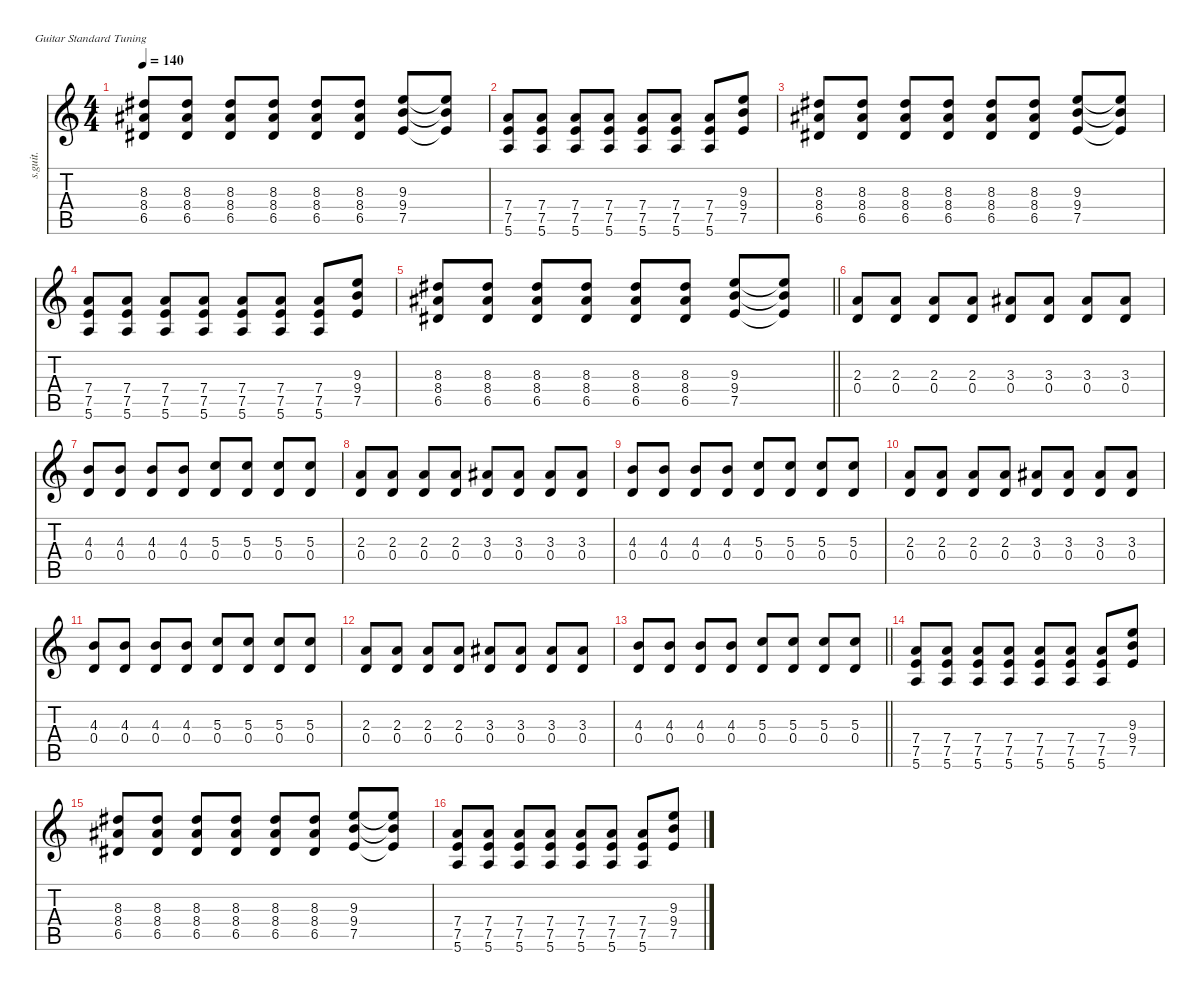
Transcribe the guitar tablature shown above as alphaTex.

\defaultSystemsLayout 4
\hideDynamics
\bracketExtendMode nobrackets
\otherSystemsTrackNameOrientation horizontal
\track ("gtr. III" "s.guit.") {defaultSystemsLayout 8 instrument acousticguitarsteel}
\staff {score tabs}
\tuning (E4 B3 G3 D3 A2 E2)
\ts (4 4)
\tempo 140
\clef g2
\ks c
(8.3{acc #} 8.4{acc #} 6.5{acc #}).8{dy f beam Up} (8.3{acc #} 8.4{acc #} 6.5{acc #}).8{beam Up} (8.3{acc #} 8.4{acc #} 6.5{acc #}).8{beam Up} (8.3{acc #} 8.4{acc #} 6.5{acc #}).8{beam Up} (8.3{acc #} 8.4{acc #} 6.5{acc #}).8{beam Up} (8.3{acc #} 8.4{acc #} 6.5{acc #}).8{beam Up} (9.3 9.4 7.5).8{beam Up} (9.3{t} 9.4{t} 7.5{t}).8{beam Up} |
(7.4 7.5 5.6).8{beam Up} (7.4 7.5 5.6).8{beam Up} (7.4 7.5 5.6).8{beam Up} (7.4 7.5 5.6).8{beam Up} (7.4 7.5 5.6).8{beam Up} (7.4 7.5 5.6).8{beam Up} (7.4 7.5 5.6).8{beam Up} (9.3 9.4 7.5).8{beam Up} |
(8.3{acc #} 8.4{acc #} 6.5{acc #}).8{beam Up} (8.3{acc #} 8.4{acc #} 6.5{acc #}).8{beam Up} (8.3{acc #} 8.4{acc #} 6.5{acc #}).8{beam Up} (8.3{acc #} 8.4{acc #} 6.5{acc #}).8{beam Up} (8.3{acc #} 8.4{acc #} 6.5{acc #}).8{beam Up} (8.3{acc #} 8.4{acc #} 6.5{acc #}).8{beam Up} (9.3 9.4 7.5).8{beam Up} (9.3{t} 9.4{t} 7.5{t}).8{beam Up} |
(7.4 7.5 5.6).8{beam Up} (7.4 7.5 5.6).8{beam Up} (7.4 7.5 5.6).8{beam Up} (7.4 7.5 5.6).8{beam Up} (7.4 7.5 5.6).8{beam Up} (7.4 7.5 5.6).8{beam Up} (7.4 7.5 5.6).8{beam Up} (9.3 9.4 7.5).8{beam Up} |
\barLineRight lightlight
(8.3{acc #} 8.4{acc #} 6.5{acc #}).8{beam Up} (8.3{acc #} 8.4{acc #} 6.5{acc #}).8{beam Up} (8.3{acc #} 8.4{acc #} 6.5{acc #}).8{beam Up} (8.3{acc #} 8.4{acc #} 6.5{acc #}).8{beam Up} (8.3{acc #} 8.4{acc #} 6.5{acc #}).8{beam Up} (8.3{acc #} 8.4{acc #} 6.5{acc #}).8{beam Up} (9.3 9.4 7.5).8{beam Up} (9.3{t} 9.4{t} 7.5{t}).8{beam Up} |
(2.3 0.4).8{beam Up} (2.3 0.4).8{beam Up} (2.3 0.4).8{beam Up} (2.3 0.4).8{beam Up} (3.3{acc #} 0.4).8{beam Up} (3.3{acc #} 0.4).8{beam Up} (3.3{acc #} 0.4).8{beam Up} (3.3{acc #} 0.4).8{beam Up} |
(4.3 0.4).8{beam Up} (4.3 0.4).8{beam Up} (4.3 0.4).8{beam Up} (4.3 0.4).8{beam Up} (5.3 0.4).8{beam Up} (5.3 0.4).8{beam Up} (5.3 0.4).8{beam Up} (5.3 0.4).8{beam Up} |
(2.3 0.4).8{beam Up} (2.3 0.4).8{beam Up} (2.3 0.4).8{beam Up} (2.3 0.4).8{beam Up} (3.3{acc #} 0.4).8{beam Up} (3.3{acc #} 0.4).8{beam Up} (3.3{acc #} 0.4).8{beam Up} (3.3{acc #} 0.4).8{beam Up} |
(4.3 0.4).8{beam Up} (4.3 0.4).8{beam Up} (4.3 0.4).8{beam Up} (4.3 0.4).8{beam Up} (5.3 0.4).8{beam Up} (5.3 0.4).8{beam Up} (5.3 0.4).8{beam Up} (5.3 0.4).8{beam Up} |
(2.3 0.4).8{beam Up} (2.3 0.4).8{beam Up} (2.3 0.4).8{beam Up} (2.3 0.4).8{beam Up} (3.3{acc #} 0.4).8{beam Up} (3.3{acc #} 0.4).8{beam Up} (3.3{acc #} 0.4).8{beam Up} (3.3{acc #} 0.4).8{beam Up} |
(4.3 0.4).8{beam Up} (4.3 0.4).8{beam Up} (4.3 0.4).8{beam Up} (4.3 0.4).8{beam Up} (5.3 0.4).8{beam Up} (5.3 0.4).8{beam Up} (5.3 0.4).8{beam Up} (5.3 0.4).8{beam Up} |
(2.3 0.4).8{beam Up} (2.3 0.4).8{beam Up} (2.3 0.4).8{beam Up} (2.3 0.4).8{beam Up} (3.3{acc #} 0.4).8{beam Up} (3.3{acc #} 0.4).8{beam Up} (3.3{acc #} 0.4).8{beam Up} (3.3{acc #} 0.4).8{beam Up} |
\barLineRight lightlight
(4.3 0.4).8{beam Up} (4.3 0.4).8{beam Up} (4.3 0.4).8{beam Up} (4.3 0.4).8{beam Up} (5.3 0.4).8{beam Up} (5.3 0.4).8{beam Up} (5.3 0.4).8{beam Up} (5.3 0.4).8{beam Up} |
(7.4 7.5 5.6).8{beam Up} (7.4 7.5 5.6).8{beam Up} (7.4 7.5 5.6).8{beam Up} (7.4 7.5 5.6).8{beam Up} (7.4 7.5 5.6).8{beam Up} (7.4 7.5 5.6).8{beam Up} (7.4 7.5 5.6).8{beam Up} (9.3 9.4 7.5).8{beam Up} |
(8.3{acc #} 8.4{acc #} 6.5{acc #}).8{beam Up} (8.3{acc #} 8.4{acc #} 6.5{acc #}).8{beam Up} (8.3{acc #} 8.4{acc #} 6.5{acc #}).8{beam Up} (8.3{acc #} 8.4{acc #} 6.5{acc #}).8{beam Up} (8.3{acc #} 8.4{acc #} 6.5{acc #}).8{beam Up} (8.3{acc #} 8.4{acc #} 6.5{acc #}).8{beam Up} (9.3 9.4 7.5).8{beam Up} (9.3{t} 9.4{t} 7.5{t}).8{beam Up} |
(7.4 7.5 5.6).8{beam Up} (7.4 7.5 5.6).8{beam Up} (7.4 7.5 5.6).8{beam Up} (7.4 7.5 5.6).8{beam Up} (7.4 7.5 5.6).8{beam Up} (7.4 7.5 5.6).8{beam Up} (7.4 7.5 5.6).8{beam Up} (9.3 9.4 7.5).8{beam Up}
